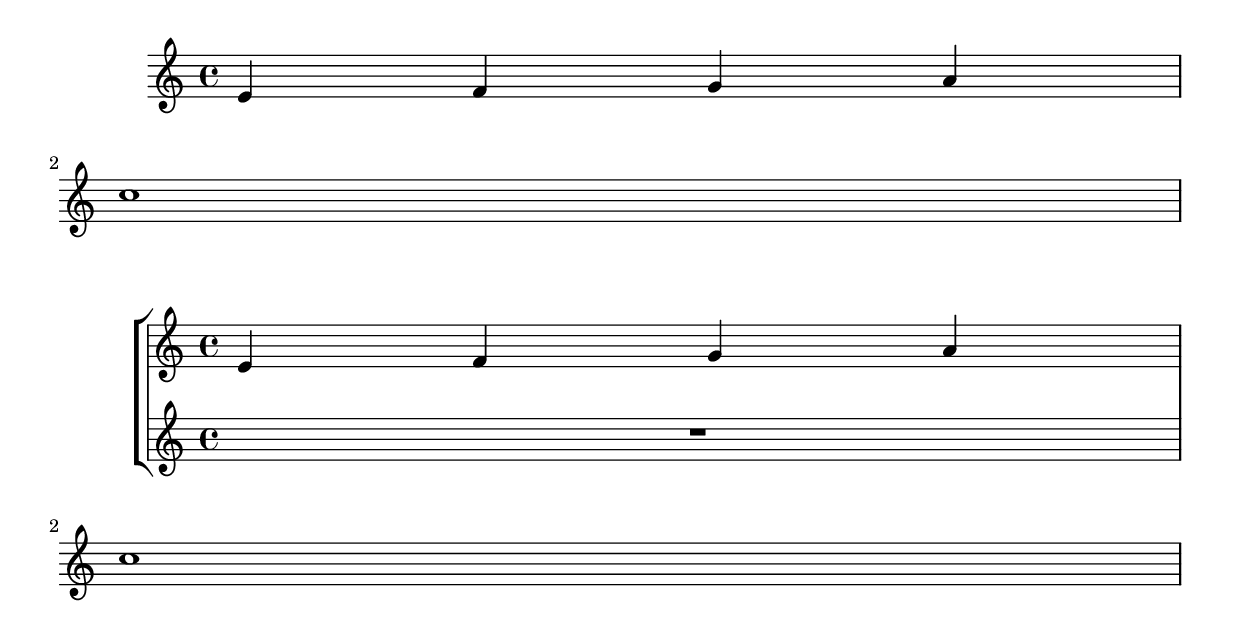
%% Do not edit this file; it is automatically
%% generated from LSR http://lsr.dsi.unimi.it
%% This file is in the public domain.
\version "2.13.29"

\header {
  lsrtags = "staff-notation, tweaks-and-overrides, breaks"

%% Translation of GIT committish: 0b55335aeca1de539bf1125b717e0c21bb6fa31b
  texidoces = "
El primer pentagrama vacío también se puede suprimir de la
partitura estableciendo la propiedad @code{remove-first} de
@code{VerticalAxisGroup}.  Esto se puede hacer globalmente dentro
del bloque @code{\\layout}, o localmente dentro del pentagrama
concreto que se quiere suprimir.  En este último caso, tenemos que
especificar el contexto (@code{Staff} se aplica sólo al pentagrama
actual) delante de la propiedad.

El pentagrama inferior del segundo grupo no se elimina, porque el
ajuste sólo se aplica al pentagrama concreto dentro del que se
escribe.

"
  doctitlees = "Quitar la primera línea vacía"

%% Translation of GIT committish: 0a868be38a775ecb1ef935b079000cebbc64de40
  texidocde = "
Ein leeres Notensystem kann auch aus der ersten Zeile einer Partitur
entfernt werden, indem die Eigenschaft @code{remove-first} der
@code{VerticalAxisGroup}-Eigenschaft eingesetzt wird.  Das kann
man global in einer @code{\\layout}-Umgebung oder lokal in dem
bestimmten Notensystem machen, das entfernt werden soll.  In letzterem
Fall muss man den Kontext angeben.

Das untere Notensystem der zweiten Systemgruppe wird nicht entfernt,
weil in die Einstellungen in dem Schnipsel nur für das eine Notensystem
gültig sind.

"
  doctitlede = "Die erste leere Notenzeile auch entfernen"
%% Translation of GIT committish: 4ab2514496ac3d88a9f3121a76f890c97cedcf4e
  texidocfr = "
Par défaut, le premier système comportera absolument toutes les portées.
Si vous voulez masquer les portées vides y compris pour le premier
système, vous devrez activer la propriété @code{remove-first} du
@code{VerticalAxisGroup}.  Mentionnée dans un bloc @code{\\layout},
cette commande agira de manière globale.  Pour qu'elle ne soit effective
que pour une portée individuelle, vous devrez également spécifier le
contexte (@code{Staff} pour qu'il ne concerne que la portée en cours) en
préfixe de la propriété.

La première ligne inférieure du deuxième @code{StaffGroup} est bien
présente, pour la simple raison que le réglage en question ne s'applique
qu'à la portée dans laquelle il a été inscrit.

"
  doctitlefr = "Masquage de la première ligne si elle est vide"


  texidoc = "
The first empty staff can also be removed from the score by setting the
@code{VerticalAxisGroup} property @code{remove-first}. This can be done
globally inside the @code{\\layout} block, or locally inside the
specific staff that should be removed.  In the latter case, you have to
specify the context (@code{Staff} applies only to the current staff) in
front of the property.

The lower staff of the second staff group is not removed, because the
setting applies only to the specific staff inside of which it is
written.

"
  doctitle = "Removing the first empty line"
} % begin verbatim

\layout {
  \context {
    \Staff \RemoveEmptyStaves
    % To use the setting globally, uncomment the following line:
    % \override VerticalAxisGroup #'remove-first = ##t
  }
}
\new StaffGroup <<
  \new Staff \relative c' {
    e4 f g a \break
    c1
  }
  \new Staff {
    % To use the setting globally, comment this line,
    % uncomment the line in the \layout block above
    \override Staff.VerticalAxisGroup #'remove-first = ##t
    R1 \break
    R
  }
>>
\new StaffGroup <<
  \new Staff \relative c' {
    e4 f g a \break
    c1
  }
  \new Staff {
    R1 \break
    R
  }
>>

